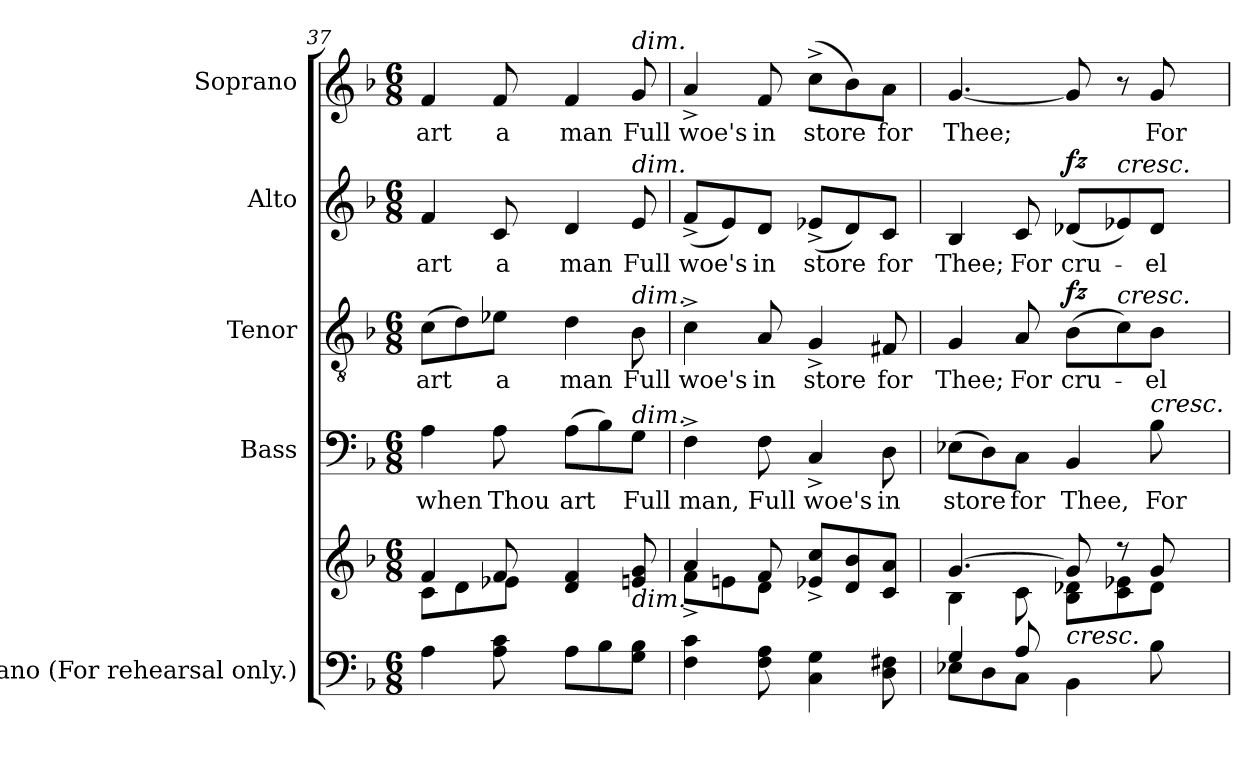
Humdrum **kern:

**kern	**kern	**kern	**text	**kern	**text	**dynam	**kern	**text	**dynam	**kern	**text
*part5	*part5	*part4	*part4	*part3	*part3	*part3	*part2	*part2	*part2	*part1	*part1
*staff6	*staff5	*staff4	*staff4	*staff3	*staff3	*staff3	*staff2	*staff2	*staff2	*staff1	*staff1
*I"Piano (For  rehearsal only.)	*	*I"Bass	*	*I"Tenor	*	*	*I"Alto	*	*	*I"Soprano	*
*I'Pno.	*	*I'B.	*	*I'T.	*	*	*I'A.	*	*	*I'S.	*
*clefF4	*clefG2	*clefF4	*	*clefGv2	*	*	*clefG2	*	*	*clefG2	*
*	*	*	*	*ITrd7c12	*	*	*	*	*	*	*
*k[b-]	*k[b-]	*k[b-]	*	*k[b-]	*	*	*k[b-]	*	*	*k[b-]	*
*F:	*F:	*F:	*	*F:	*	*	*F:	*	*	*F:	*
*M6/8	*M6/8	*M6/8	*	*M6/8	*	*	*M6/8	*	*	*M6/8	*
=37	=37	=37	=37	=37	=37	=37	=37	=37	=37	=37	=37
*	*^	*	*	*	*	*	*	*	*	*	*
!	!	!	!	!LO:LY:b:color=#000000	!	!	!	!	!	!	!	!
!	!	!	!	!	!	!LO:LY:b:color=#000000	!	!	!	!	!	!
!	!	!	!	!	!	!	!	!	!LO:LY:b:color=#000000	!	!	!
!	!	!	!	!	!	!	!	!	!	!	!	!LO:LY:b:color=#000000
4Ai\	4fi/	8ci\L	4Ai\	when	(8Ci\L	art	.	4fi/	art	.	4fi/	art
.	.	8di\	.	.	8Di\)	.	.	.	.	.	.	.
!	!	!	!	!LO:LY:b:color=#000000	!	!	!	!	!	!	!	!
!	!	!	!	!	!	!LO:LY:b:color=#000000	!	!	!	!	!	!
!	!	!	!	!	!	!	!	!	!LO:LY:b:color=#000000	!	!	!
!	!	!	!	!	!	!	!	!	!	!	!	!LO:LY:b:color=#000000
8Ai\ 8ci	8fi/	8e-Xi\J	8Ai\	Thou	8E-Xi\J	a	.	8ci/	a	.	8fi/	a
!	!	!	!	!LO:LY:b:color=#000000	!	!	!	!	!	!	!	!
!	!	!	!	!	!	!LO:LY:b:color=#000000	!	!	!	!	!	!
!	!	!	!	!	!	!	!	!	!LO:LY:b:color=#000000	!	!	!
!	!	!	!	!	!	!	!	!	!	!	!	!LO:LY:b:color=#000000
8Ai\L	4di/ 4fi	4.ryy	(8Ai\L	art	4Di\	man	.	4di/	man	.	4fi/	man
8B-i\	.	.	8B-i\)	.	.	.	.	.	.	.	.	.
!	!	!	!	!LO:LY:b:color=#000000	!	!	!	!	!	!	!	!
!	!	!	!	!	!	!LO:LY:b:color=#000000	!	!	!	!	!	!
!	!	!	!	!	!	!	!	!	!LO:LY:b:color=#000000	!	!	!
!	!	!	!	!	!	!	!	!	!	!	!LO:TX:a:i:t=dim.	!
!	!	!	!	!	!	!	!	!LO:TX:a:i:t=dim.	!	!	!	!
!	!	!	!	!	!LO:TX:a:i:t=dim.	!	!	!	!	!	!	!
!	!	!	!LO:TX:a:i:t=dim.	!	!	!	!	!	!	!	!	!
!	!LO:TX:b:i:t=dim.	!	!	!	!	!	!	!	!	!	!	!
!	!	!	!	!	!	!	!	!	!	!	!	!LO:LY:b:color=#000000
8Gi\ 8B-iJ	8eni/ 8gi	.	8Gi\J	Full	8BB-i\	Full	.	8ei/	Full	.	8gi/	Full
=38	=38	=38	=38	=38	=38	=38	=38	=38	=38	=38	=38	=38
!	!	!	!	!LO:LY:b:color=#000000	!	!	!	!	!	!	!	!
!	!	!	!	!	!	!LO:LY:b:color=#000000	!	!	!	!	!	!
!	!	!	!	!	!	!	!	!	!LO:LY:b:color=#000000	!	!	!
!	!	!	!	!	!	!	!	!	!	!	!	!LO:LY:b:color=#000000
4Fi\ 4ci	4ai/	8f^i\L	4F^i\	man,	4C^i\	woe's	.	(8f^i/L	woe's	.	4a^i/	woe's
.	.	8eni\	.	.	.	.	.	8ei/)	.	.	.	.
!	!	!	!	!LO:LY:b:color=#000000	!	!	!	!	!	!	!	!
!	!	!	!	!	!	!LO:LY:b:color=#000000	!	!	!	!	!	!
!	!	!	!	!	!	!	!	!	!LO:LY:b:color=#000000	!	!	!
!	!	!	!	!	!	!	!	!	!	!	!	!LO:LY:b:color=#000000
8Fi\ 8Ai	8fi/	8di\J	8Fi\	Full	8AAi/	in	.	8di/J	in	.	8fi/	in
!	!	!	!	!LO:LY:b:color=#000000	!	!	!	!	!	!	!	!
!	!	!	!	!	!	!LO:LY:b:color=#000000	!	!	!	!	!	!
!	!	!	!	!	!	!	!	!	!LO:LY:b:color=#000000	!	!	!
!	!	!	!	!	!	!	!	!	!	!	!	!LO:LY:b:color=#000000
4Ci\ 4Gi	8e-Xi/^ 8cci^L	4.ryy	4C^i/	woe's	4GG^i/	store	.	(8e-X^i/L	store	.	(8cc^i\L	store
.	8di/ 8b-i	.	.	.	.	.	.	8di/)	.	.	8b-i\)	.
!	!	!	!	!LO:LY:b:color=#000000	!	!	!	!	!	!	!	!
!	!	!	!	!	!	!LO:LY:b:color=#000000	!	!	!	!	!	!
!	!	!	!	!	!	!	!	!	!LO:LY:b:color=#000000	!	!	!
!	!	!	!	!	!	!	!	!	!	!	!	!LO:LY:b:color=#000000
8Di\ 8F#Xi	8ci/ 8aiJ	.	8Di\	in	8FF#Xi/	for	.	8ci/J	for	.	8ai\J	for
=39	=39	=39	=39	=39	=39	=39	=39	=39	=39	=39	=39	=39
*^	*	*	*	*	*	*	*	*	*	*	*	*
!	!	!	!	!	!LO:LY:b:color=#000000	!	!	!	!	!	!	!	!
!	!	!	!	!	!	!	!LO:LY:b:color=#000000	!	!	!	!	!	!
!	!	!	!	!	!	!	!	!	!	!LO:LY:b:color=#000000	!	!	!
!	!	!	!	!	!	!	!	!	!	!	!	!	!LO:LY:b:color=#000000
4Gi/	8E-Xi\L	[>4.gi/	4B-i\	(8E-Xi\L	store	4GGi/	Thee;	.	4B-i/	Thee;	.	[<4.gi/	Thee;
.	8Di\	.	.	8Di\)	.	.	.	.	.	.	.	.	.
!	!	!	!	!	!LO:LY:b:color=#000000	!	!	!	!	!	!	!	!
!	!	!	!	!	!	!	!LO:LY:b:color=#000000	!	!	!	!	!	!
!	!	!	!	!	!	!	!	!	!	!LO:LY:b:color=#000000	!	!	!
8Ai/	8Ci\J	.	8ci\	8Ci\J	for	8AAi/	For	.	8ci/	For	.	.	.
!	!	!	!	!	!LO:LY:b:color=#000000	!	!	!	!	!	!	!	!
!	!	!	!	!	!	!	!LO:LY:b:color=#000000	!	!	!	!	!	!
!	!	!LO:TX:b:i:t=cresc.	!	!	!	!	!	!	!	!	!	!	!
!	!	!	!	!	!	!	!	!	!	!LO:LY:b:color=#000000	!	!	!
4.ryy	4BB-i\	8gi/]	8B-i\ 8d-XiL	4BB-i/	Thee,	(8BB-i\L	cru-	fz	(8d-Xi/L	cru-	fz	8gi/]	.
!	!	!	!	!	!	!	!	!	!LO:TX:a:i:t=cresc.	!	!	!	!
!	!	!	!	!	!	!LO:TX:a:i:t=cresc.	!	!	!	!	!	!	!
.	.	8r	8ci\ 8e-Xi	.	.	8Ci\)	.	.	8e-Xi/)	.	.	8r	.
!	!	!	!	!	!LO:LY:b:color=#000000	!	!	!	!	!	!	!	!
!	!	!	!	!	!	!	!LO:LY:b:color=#000000	!	!	!	!	!	!
!	!	!	!	!	!	!	!	!	!	!LO:LY:b:color=#000000	!	!	!
!	!	!	!	!LO:TX:a:i:t=cresc.	!	!	!	!	!	!	!	!	!
!	!	!	!	!	!	!	!	!	!	!	!	!	!LO:LY:b:color=#000000
.	8B-i\	8gi/	8d-i\J	8B-i\	For	8BB-i\J	-el	.	8d-i/J	-el	.	8gi/	For
*v	*v	*	*	*	*	*	*	*	*	*	*	*	*
*	*v	*v	*	*	*	*	*	*	*	*	*	*
=	=	=	=	=	=	=	=	=	=	=	=
*-	*-	*-	*-	*-	*-	*-	*-	*-	*-	*-	*-
